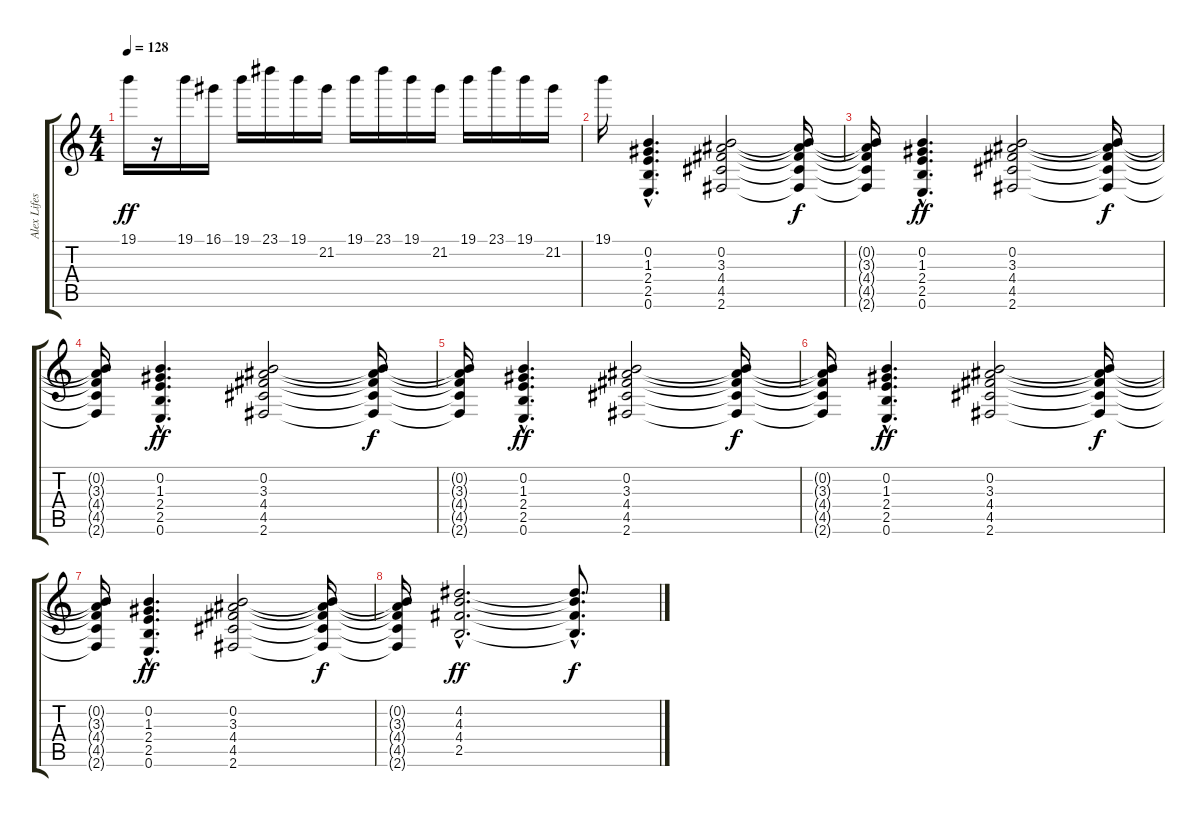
\track ("Alex Lifeson II" "Alex Lifes") {instrument overdrivenguitar}
\staff {score tabs}
\tuning (E4 B3 G3 D3 A2 E2) {hide}
\ts (4 4)
\tempo 128
\clef g2
\ks c
19.1.16{dy ff} r.16 19.1.16 16.1.16 19.1.16 23.1.16 19.1.16 21.2.16 19.1.16 23.1.16 19.1.16 21.2.16 19.1.16 23.1.16 19.1.16 21.2.16 |
19.1.16 (0.2{hac} 1.3{hac} 2.4{hac} 2.5{hac} 0.6{hac}).4{d} (0.2 3.3 4.4 4.5 2.6).2 (0.2{t} 3.3{t} 4.4{t} 4.5{t} 2.6{t}).16{dy f} |
(0.2{t} 3.3{t} 4.4{t} 4.5{t} 2.6{t}).16 (0.2{hac} 1.3{hac} 2.4{hac} 2.5{hac} 0.6{hac}).4{d dy ff} (0.2 3.3 4.4 4.5 2.6).2 (0.2{t} 3.3{t} 4.4{t} 4.5{t} 2.6{t}).16{dy f} |
(0.2{t} 3.3{t} 4.4{t} 4.5{t} 2.6{t}).16 (0.2{hac} 1.3{hac} 2.4{hac} 2.5{hac} 0.6{hac}).4{d dy ff} (0.2 3.3 4.4 4.5 2.6).2 (0.2{t} 3.3{t} 4.4{t} 4.5{t} 2.6{t}).16{dy f} |
(0.2{t} 3.3{t} 4.4{t} 4.5{t} 2.6{t}).16 (0.2{hac} 1.3{hac} 2.4{hac} 2.5{hac} 0.6{hac}).4{d dy ff} (0.2 3.3 4.4 4.5 2.6).2 (0.2{t} 3.3{t} 4.4{t} 4.5{t} 2.6{t}).16{dy f} |
(0.2{t} 3.3{t} 4.4{t} 4.5{t} 2.6{t}).16 (0.2{hac} 1.3{hac} 2.4{hac} 2.5{hac} 0.6{hac}).4{d dy ff} (0.2 3.3 4.4 4.5 2.6).2 (0.2{t} 3.3{t} 4.4{t} 4.5{t} 2.6{t}).16{dy f} |
(0.2{t} 3.3{t} 4.4{t} 4.5{t} 2.6{t}).16 (0.2{hac} 1.3{hac} 2.4{hac} 2.5{hac} 0.6{hac}).4{d dy ff} (0.2 3.3 4.4 4.5 2.6).2 (0.2{t} 3.3{t} 4.4{t} 4.5{t} 2.6{t}).16{dy f} |
(0.2{t} 3.3{t} 4.4{t} 4.5{t} 2.6{t}).16 (4.2{hac} 4.3{hac} 4.4{hac} 2.5{hac}).2{d dy ff} (4.2{hac t} 4.3{hac t} 4.4{hac t} 2.5{hac t}).8{d dy f}
